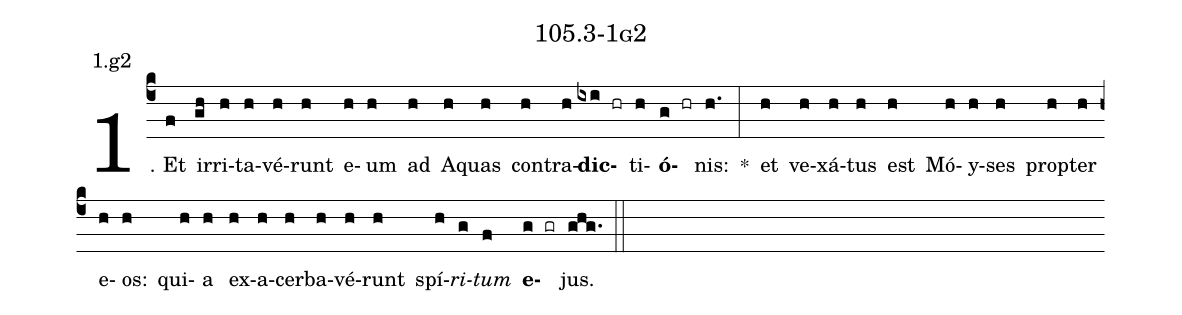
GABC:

name: 105.3-1g2;
annotation: 1.g2;
%%
(c4)1. Et(f) ir(gh)ri(h)ta(h)vé(h)runt(h) e(h)um(h) ad(h) A(h)quas(h) con(h)tra(h)<b>dic</b>(ixi hr)ti(h)<b>ó</b>(g hr)nis:(h.) *(:) et(h) ve(h)xá(h)tus(h) est(h) Mó(h)y(h)ses(h) prop(h)ter(h) e(h)os:(h) qui(h)a(h) ex(h)a(h)cer(h)ba(h)vé(h)runt(h) spí(h)<i>ri</i>(g)<i>tum</i>(f) <b>e</b>(g gr)jus.(ghg.) (::)


%E(h) u(h) o(g) u(f) a(g) e.(ghg.) (::)
